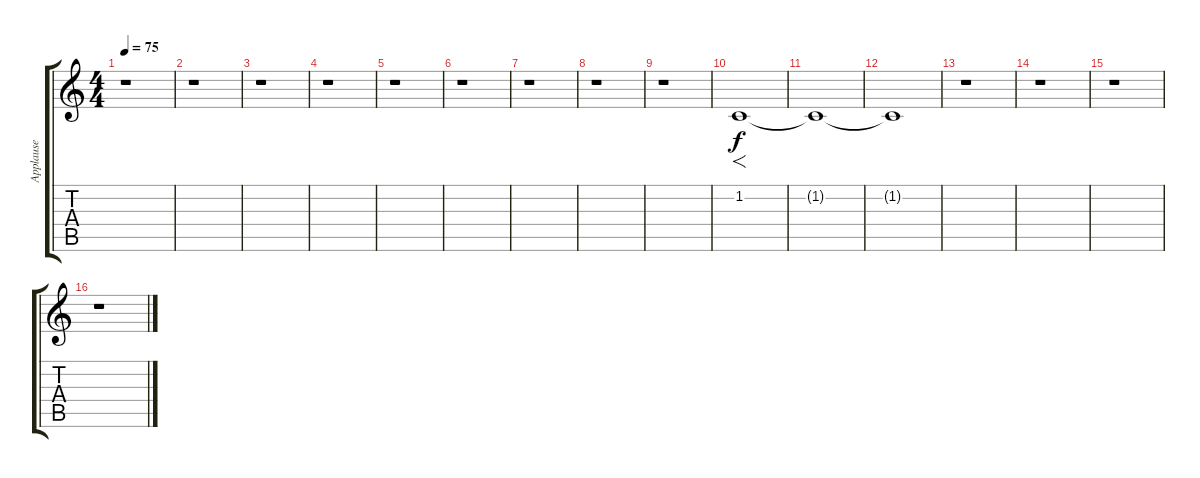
\track ("Applause" "Applause") {instrument applause}
\staff {score tabs}
\tuning (E4 B3 G3 D3 A2 E2) {hide}
\ts (4 4)
\tempo 75
\clef g2
\ks c
r.1{dy f} |
r.1 |
r.1 |
r.1 |
r.1 |
r.1 |
r.1 |
r.1 |
r.1 |
1.2.1{f volume 13} |
1.2{t}.1 |
1.2{t}.1{volume 0} |
r.1 |
r.1 |
r.1 |
r.1
